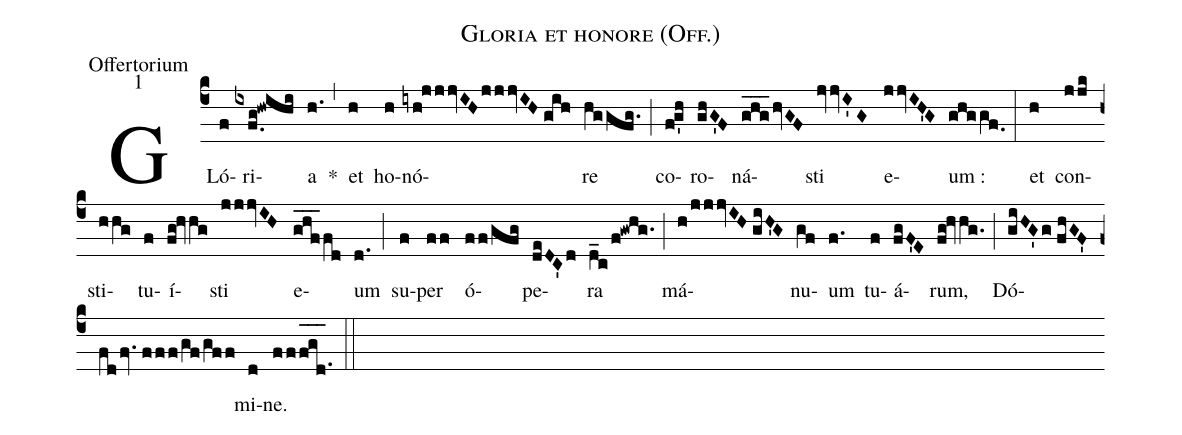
name:Gloria et honore (Off.);
office-part:Offertorium;
mode:1;
%%
(c4) GLó(f)ri(ixf.g!hwihi)a(h.) *(,) et(h) ho(h)nó(iyh!jjjvIHjjjvIH//gih)re(hggfg.) (;) co(fg'h)ro(ghG'F)ná(ghg___hvGF)sti(jvvI'G) e(jjvIH'G)um :(ghggf.0) (:) et(h) con(jjk)sti(hhg)tu(f)í(fg!hvhg)sti(jjjvIH) e(ghf___fd)um(d.) (;) su(f)per(ff) ó(ff/gfg)pe(deDC'd)ra(d_c/f!gwhg.) (;) má(h/jjjvIH//giH'G)nu(gf)um(f.) tu(f)á(fgF'E)rum,(fg!hvhg.) (;) Dó(giHG'g//fhGF'fdfv.//fff/gf/gff)mi(d)ne.(fff_[oh:h]g_[oh:h]d.1_[oh:h]) (::)
